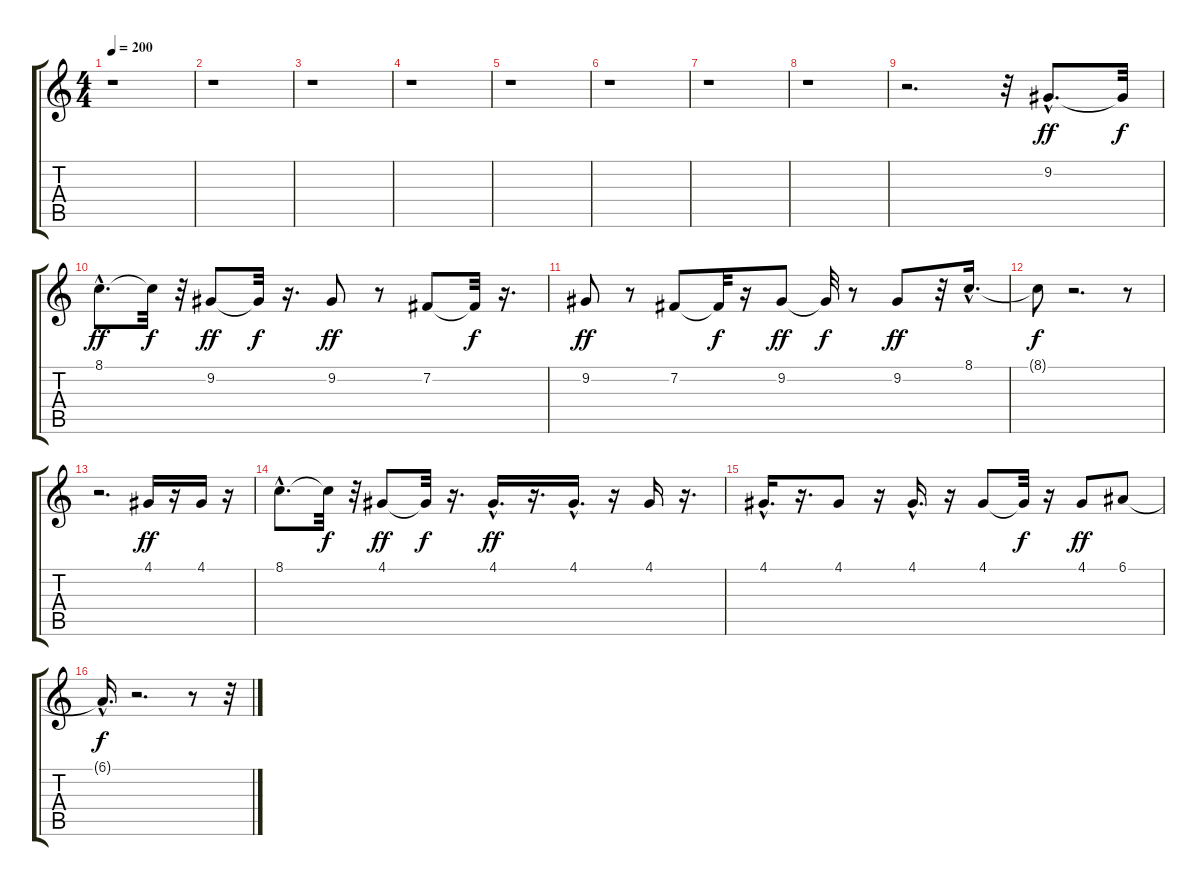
\track "" {instrument panflute}
\staff {score tabs}
\tuning (E4 B3 G3 D3 A2 E2) {hide}
\ts (4 4)
\tempo 200
\clef g2
\ks c
r.1{dy ff instrument panflute} |
r.1 |
r.1 |
r.1 |
r.1 |
r.1 |
r.1 |
r.1 |
r.2{d} r.32 9.2{hac}.8{d} 9.2{t}.32{dy f} |
8.1{hac}.8{d dy ff} 8.1{t}.32{dy f} r.32 9.2.8{dy ff} 9.2{t}.32{dy f} r.16{d} 9.2.8{dy ff} r.8 7.2.8 7.2{t}.32{dy f} r.16{d} |
9.2.8{dy ff} r.8 7.2.8 7.2{t}.32{dy f} r.16 9.2.8{dy ff} 9.2{t}.32{dy f} r.8 9.2.8{dy ff} r.32 8.1{hac}.16{d} |
8.1{t}.8{dy f} r.2{d} r.8 |
r.2{d} 4.1.16{dy ff} r.16 4.1.16 r.16 |
8.1{hac}.8{d} 8.1{t}.32{dy f} r.32 4.1.8{dy ff} 4.1{t}.32{dy f} r.16{d} 4.1{hac}.16{d dy ff} r.16{d} 4.1{hac}.16{d} r.16 4.1.16 r.16{d} |
4.1{hac}.16{d} r.16{d} 4.1.8 r.16 4.1{hac}.16{d} r.16 4.1.8 4.1{t}.32{dy f} r.16 4.1.8{dy ff} 6.1.8 |
6.1{hac t}.16{d dy f} r.2{d} r.8 r.32
